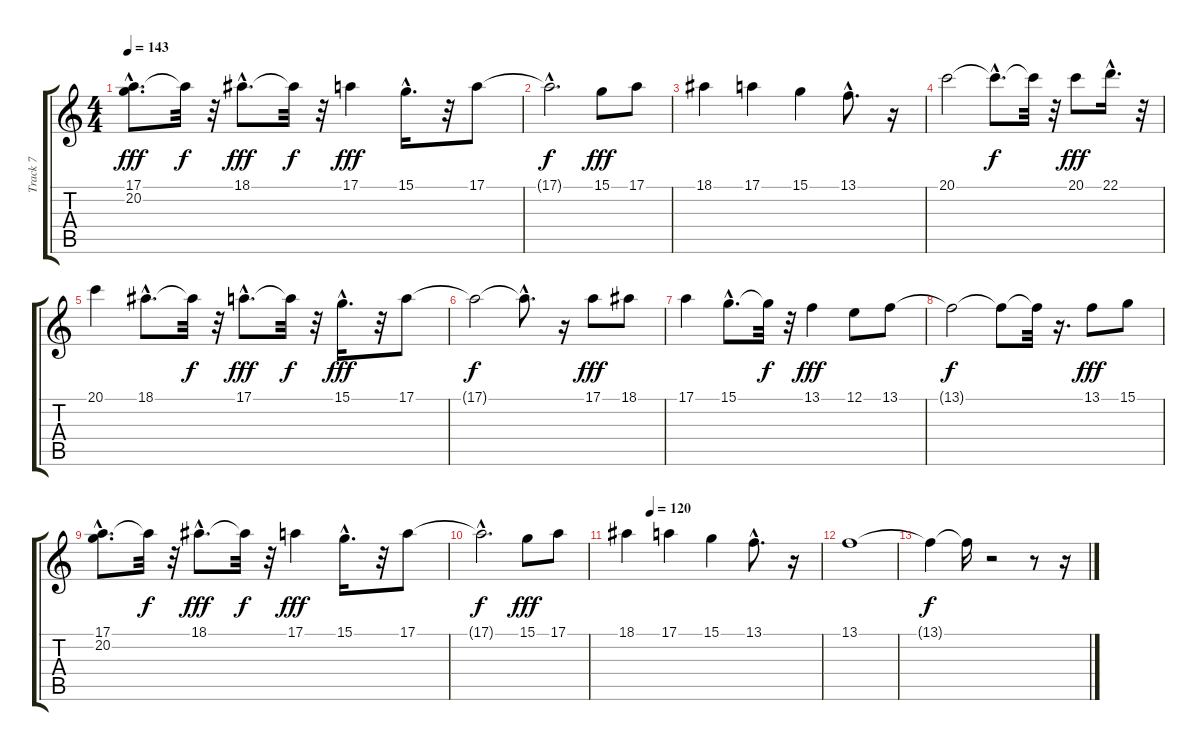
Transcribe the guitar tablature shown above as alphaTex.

\track ("Track 7" "Track 7") {instrument tremolostrings}
\staff {score tabs}
\tuning (E4 B3 G3 D3 A2 E2) {hide}
\ts (4 4)
\tempo 143
\clef g2
\ks c
(17.1{hac} 20.2).8{d dy fff} 17.1{t}.32{dy f} r.32 18.1{hac}.8{d dy fff} 18.1{t}.32{dy f} r.32 17.1.4{dy fff} 15.1{hac}.16{d} r.32 17.1.8 |
17.1{hac t}.2{d dy f} 15.1.8{dy fff} 17.1.8 |
18.1.4 17.1.4 15.1.4 13.1{hac}.8{d} r.16 |
20.1.2 20.1{hac t}.8{d dy f} 20.1{t}.32 r.32 20.1.8{dy fff} 22.1{hac}.16{d} r.32 |
20.1.4 18.1{hac}.8{d} 18.1{t}.32{dy f} r.32 17.1{hac}.8{d dy fff} 17.1{t}.32{dy f} r.32 15.1{hac}.16{d dy fff} r.32 17.1.8 |
17.1{t}.2{dy f} 17.1{hac t}.8{d} r.16 17.1.8{dy fff} 18.1.8 |
17.1.4 15.1{hac}.8{d} 15.1{t}.32{dy f} r.32 13.1.4{dy fff} 12.1.8 13.1.8 |
13.1{t}.2{dy f} 13.1{t}.8 13.1{t}.32 r.16{d} 13.1.8{dy fff} 15.1.8 |
(17.1{hac} 20.2).8{d} 17.1{t}.32{dy f} r.32 18.1{hac}.8{d dy fff} 18.1{t}.32{dy f} r.32 17.1.4{dy fff} 15.1{hac}.16{d} r.32 17.1.8 |
17.1{hac t}.2{d dy f} 15.1.8{dy fff} 17.1.8 |
\tempo (120 0.125)
18.1.4 17.1.4 15.1.4 13.1{hac}.8{d} r.16 |
13.1.1 |
13.1{t}.4{dy f} 13.1{t}.16 r.2 r.8 r.16
